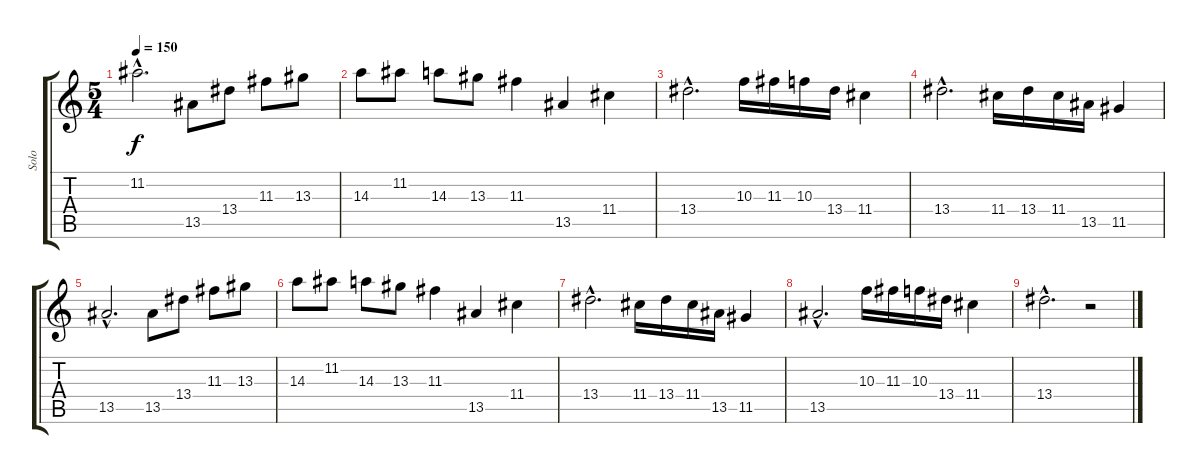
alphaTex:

\track ("Solo" "Solo") {instrument acousticguitarnylon}
\staff {score tabs}
\tuning (E4 B3 G3 D3 A2 E2) {hide}
\ts (5 4)
\tempo 150
\clef g2
\ks c
11.2{hac}.2{d dy f} 13.5.8 13.4.8 11.3.8 13.3.8 |
14.3.8 11.2.8 14.3.8 13.3.8 11.3.4 13.5.4 11.4.4 |
13.4{hac}.2{d} 10.3.16 11.3.16 10.3.16 13.4.16 11.4.4 |
13.4{hac}.2{d} 11.4.16 13.4.16 11.4.16 13.5.16 11.5.4 |
13.5{hac}.2{d} 13.5.8 13.4.8 11.3.8 13.3.8 |
14.3.8 11.2.8 14.3.8 13.3.8 11.3.4 13.5.4 11.4.4 |
13.4{hac}.2{d} 11.4.16 13.4.16 11.4.16 13.5.16 11.5.4 |
13.5{hac}.2{d} 10.3.16 11.3.16 10.3.16 13.4.16 11.4.4 |
13.4{hac}.2{d} r.2
